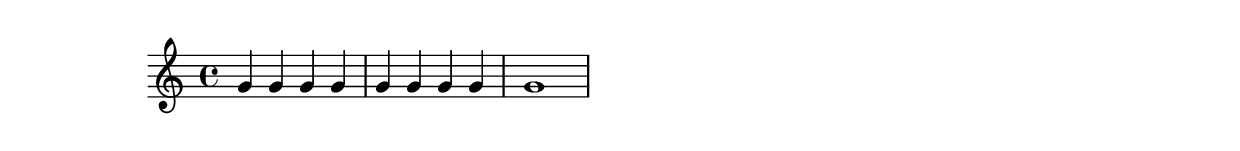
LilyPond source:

\score {

\relative c' {    
    
    g'4 g g g g g g g g1
    
}

\layout { }
\midi { }
}

\version "2.12.2"
